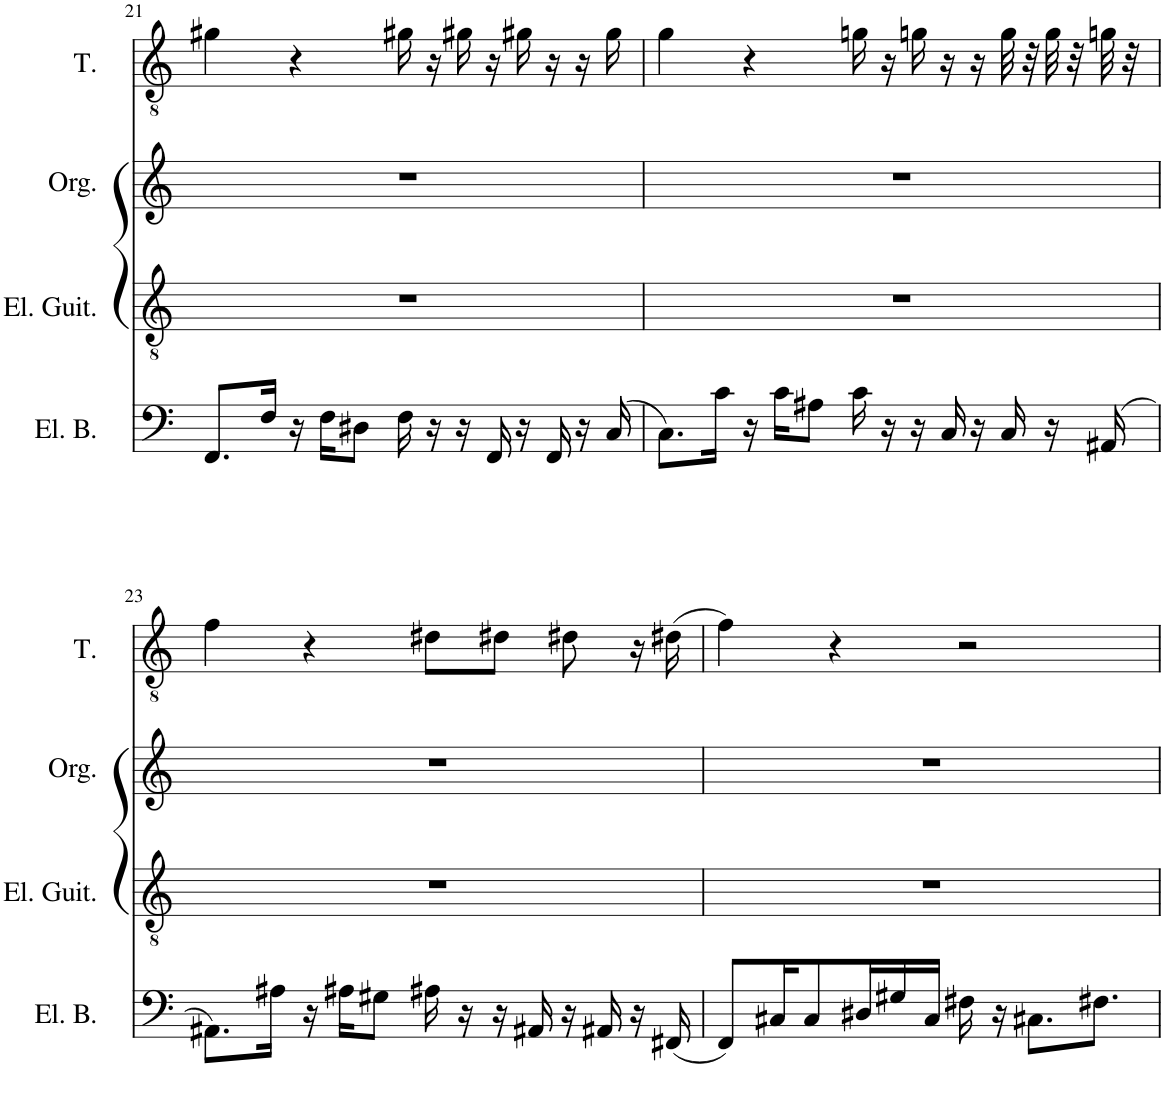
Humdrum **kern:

**kern	**kern	**kern	**kern
*part4	*part3	*part2	*part1
*staff4	*staff3	*staff2	*staff1
*I"Electric Bass	*I"Electric Guitar	*I"Organ	*I"Tenor
*I'El. B.	*I'El. Guit.	*I'Org.	*I'T.
!!LO:PB:g=z
*clefF4	*clefGv2	*clefG2	*clefGv2
*Trd7c12	*	*	*
*k[]	*k[]	*k[]	*k[]
*M4/4	*M4/4	*M4/4	*M4/4
=21	=21	=21	=21
8.FF/L	1r	1r	4g#X\
16F/Jk	.	.	.
16r	.	.	4r
16F\KL	.	.	.
8D#X\J	.	.	.
16F\	.	.	16g#X\
16r	.	.	16r
16r	.	.	16g#X\
16FF/	.	.	16r
16r	.	.	16g#X\
16FF/	.	.	16r
16r	.	.	16r
(16C/	.	.	16g#\
=22	=22	=22	=22
8.C\L)	1r	1r	4g\
16c\Jk	.	.	.
16r	.	.	4r
16c\KL	.	.	.
8A#X\J	.	.	.
16c\	.	.	16gn\
16r	.	.	16r
16r	.	.	16gn\
16C/	.	.	16r
16r	.	.	16r
16C/	.	.	32g\
.	.	.	32r
16r	.	.	32g\
.	.	.	32r
(16AA#X/	.	.	32gn\
.	.	.	32r
!!LO:LB:g=z
=23	=23	=23	=23
8.AA#X\L)	1r	1r	4f\
16A#X\Jk	.	.	.
16r	.	.	4r
16A#X\KL	.	.	.
8G#X\J	.	.	.
16A#X\	.	.	8d#X\L
16r	.	.	.
16r	.	.	8d#X\J
16AA#X/	.	.	.
16r	.	.	8d#X\
16AA#X/	.	.	.
16r	.	.	16r
(16FF#X/	.	.	(16d#X\
=24	=24	=24	=24
8FF/L)	1r	1r	4f\)
16C#X/K	.	.	.
8C#/	.	.	.
.	.	.	4r
16D#X/L	.	.	.
16G#X/	.	.	.
16C#/JJ	.	.	.
16F#X\	.	.	2r
16r	.	.	.
8.C#X\L	.	.	.
8.F#X\J	.	.	.
=	=	=	=
*-	*-	*-	*-
